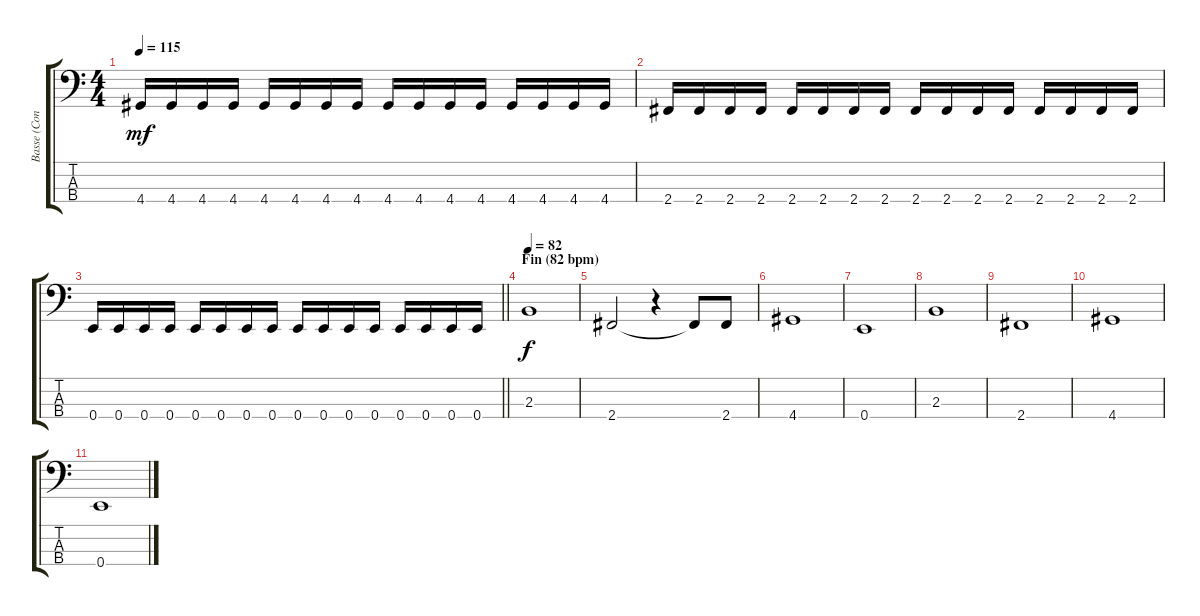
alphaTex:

\track ("Basse (Cone)" "Basse (Con") {instrument electricbassfinger}
\staff {score tabs}
\tuning (G2 D2 A1 E1) {hide}
\ts (4 4)
\tempo 115
\clef f4
\ks c
4.4.16{dy mf} 4.4.16 4.4.16 4.4.16 4.4.16 4.4.16 4.4.16 4.4.16 4.4.16 4.4.16 4.4.16 4.4.16 4.4.16 4.4.16 4.4.16 4.4.16 |
2.4.16 2.4.16 2.4.16 2.4.16 2.4.16 2.4.16 2.4.16 2.4.16 2.4.16 2.4.16 2.4.16 2.4.16 2.4.16 2.4.16 2.4.16 2.4.16 |
\barLineRight lightlight
0.4.16 0.4.16 0.4.16 0.4.16 0.4.16 0.4.16 0.4.16 0.4.16 0.4.16 0.4.16 0.4.16 0.4.16 0.4.16 0.4.16 0.4.16 0.4.16 |
\section ("" "Fin (82 bpm)")
\tempo 82
2.3.1{dy f} |
2.4.2 r.4 2.4{t}.8 2.4.8 |
4.4.1 |
0.4.1 |
2.3.1 |
2.4.1 |
4.4.1 |
0.4.1
